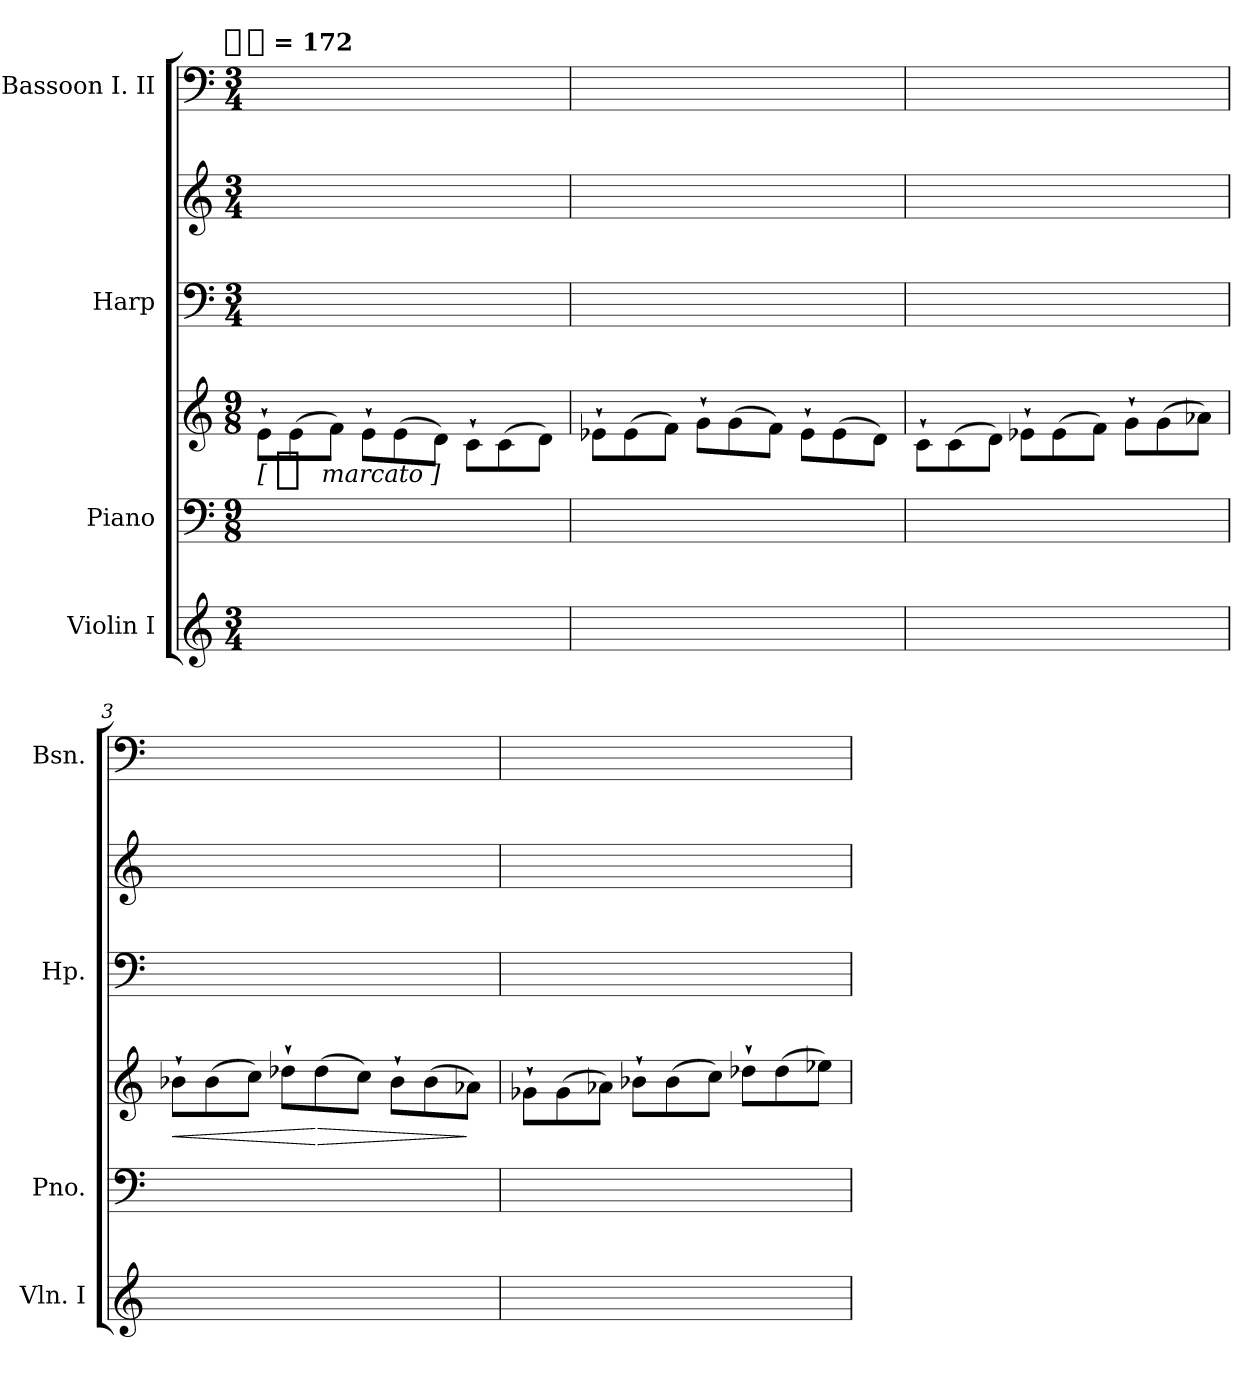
**kern	**kern	**kern	**dynam	**kern	**kern	**kern
*part4	*part3	*part3	*part3	*part2	*part2	*part1
*staff6	*staff5	*staff4	*staff4/5	*staff3	*staff2	*staff1
*I"Violin I	*I"Piano	*	*	*I"Harp	*	*I"Bassoon I. II
*I'Vln. I	*I'Pno.	*	*	*I'Hp.	*	*I'Bsn.
*clefG2	*clefF4	*clefG2	*	*clefF4	*clefG2	*clefF4
*k[]	*k[]	*k[]	*	*k[]	*k[]	*k[]
*C:	*C:	*C:	*	*C:	*C:	*C:
!!LO:TX:omd:t=[quarter-dot] = 172
*M3/4	*M9/8	*M9/8	*	*M3/4	*M3/4	*M3/4
*MM258	*MM258	*MM258	*	*MM258	*MM258	*MM258
*	*	*Xtuplet	*	*	*	*
=	=	=	=	=	=	=
!	!	!	!LO:DY:t=[ %s marcato ]	!	!	!
2ryy	4%3r	12e`L	p	8ryy	4%3ryy	2.ryy
.	.	(12e\	.	.	.	.
.	.	.	.	8ryy	.	.
.	.	12fJ)	.	.	.	.
.	.	12e`\L	.	8ryy	.	.
.	.	(12e	.	.	.	.
.	.	.	.	8ryy	.	.
.	.	12dJ)	.	.	.	.
4ryy	.	12c`\L	.	8ryy	.	.
.	.	(12c	.	.	.	.
.	.	.	.	8ryy	.	.
.	.	12dJ)	.	.	.	.
=1	=1	=1	=1	=1	=1	=1
4ryy	4%3r	12e-X`\L	.	8ryy	4%3ryy	2.ryy
.	.	(12e-	.	.	.	.
.	.	.	.	8ryy	.	.
.	.	12fJ)	.	.	.	.
2ryy	.	12g`\L	.	8ryy	.	.
.	.	(12g	.	.	.	.
.	.	.	.	8ryy	.	.
.	.	12fJ)	.	.	.	.
.	.	12e-`\L	.	8ryy	.	.
.	.	(12e-	.	.	.	.
.	.	.	.	8ryy	.	.
.	.	12dJ)	.	.	.	.
=2	=2	=2	=2	=2	=2	=2
4ryy	4%3r	12c`\L	.	8ryy	4%3ryy	2.ryy
.	.	(12c	.	.	.	.
.	.	.	.	8ryy	.	.
.	.	12dJ)	.	.	.	.
4ryy	.	12e-X`\L	.	8ryy	.	.
.	.	(12e-	.	.	.	.
.	.	.	.	8ryy	.	.
.	.	12fJ)	.	.	.	.
4ryy	.	12g`\L	.	8ryy	.	.
.	.	(12g	.	.	.	.
.	.	.	.	8ryy	.	.
.	.	12a-XJ)	.	.	.	.
=3	=3	=3	=3	=3	=3	=3
4ryy	4%3r	12b-X`L	<	8ryy	4%3ryy	2.ryy
.	.	(12b-	.	.	.	.
.	.	.	.	8ryy	.	.
.	.	12ccJ)	.	.	.	.
4ryy	.	12dd-X`L	.	8ryy	.	.
.	.	(12dd-	[ >	.	.	.
.	.	.	.	8ryy	.	.
.	.	12ccJ)	.	.	.	.
4ryy	.	12b-`\L	.	8ryy	.	.
.	.	(12b-	.	.	.	.
.	.	.	.	8ryy	.	.
.	.	12a-XJ)	]	.	.	.
=4	=4	=4	=4	=4	=4	=4
2ryy	4%3r	12g-X`\L	.	8ryy	4%3ryy	2.ryy
.	.	(12g-	.	.	.	.
.	.	.	.	8ryy	.	.
.	.	12a-XJ)	.	.	.	.
.	.	12b-X`L	.	8ryy	.	.
.	.	(12b-	.	.	.	.
.	.	.	.	8ryy	.	.
.	.	12ccJ)	.	.	.	.
4ryy	.	12dd-X`L	.	8ryy	.	.
.	.	(12dd-	.	.	.	.
.	.	.	.	8ryy	.	.
.	.	12ee-XJ)	.	.	.	.
=	=	=	=	=	=	=
*-	*-	*-	*-	*-	*-	*-
